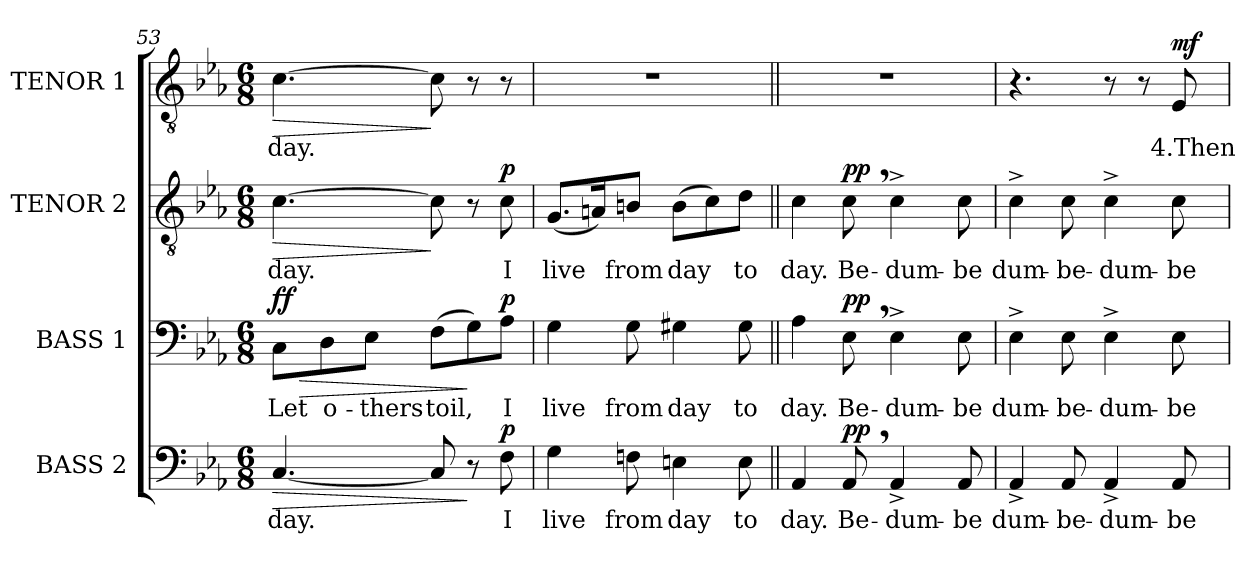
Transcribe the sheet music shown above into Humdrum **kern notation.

**kern	**text	**dynam	**kern	**text	**dynam	**kern	**text	**dynam	**kern	**text	**dynam
*part4	*part4	*part4	*part3	*part3	*part3	*part2	*part2	*part2	*part1	*part1	*part1
*staff4	*staff4	*staff4	*staff3	*staff3	*staff3	*staff2	*staff2	*staff2	*staff1	*staff1	*staff1
*I"BASS 2	*	*	*I"BASS 1	*	*	*I"TENOR 2	*	*	*I"TENOR 1	*	*
*I'B. 2	*	*	*I'B. 1	*	*	*I'T. 2	*	*	*I'T. 1	*	*
*clefF4	*	*	*clefF4	*	*	*clefGv2	*	*	*clefGv2	*	*
*	*	*	*	*	*	*ITrd7c12	*	*	*ITrd7c12	*	*
*k[b-e-a-]	*	*	*k[b-e-a-]	*	*	*k[b-e-a-]	*	*	*k[b-e-a-]	*	*
*c:	*	*	*c:	*	*	*c:	*	*	*c:	*	*
*M6/8	*	*	*M6/8	*	*	*M6/8	*	*	*M6/8	*	*
=53	=53	=53	=53	=53	=53	=53	=53	=53	=53	=53	=53
!	!LO:LY:b:color=#000000	!LO:HP:b	!	!	!	!	!	!	!	!	!
!	!	!	!	!LO:LY:b:color=#000000	!LO:HP:b	!	!	!	!	!	!
!	!	!	!	!	!	!	!LO:LY:b:color=#000000	!LO:HP:b	!	!	!
!	!	!	!	!	!	!	!	!	!	!LO:LY:b:color=#000000	!LO:HP:b
[4.Ci/	day.	>	8Ci\L	Let	> ff	[4.Ci\	day.	>	[4.Ci\	day.	>
!	!	!	!	!LO:LY:b:color=#000000	!	!	!	!	!	!	!
.	.	.	8Di\	o-	.	.	.	.	.	.	.
!	!	!	!	!LO:LY:b:color=#000000	!	!	!	!	!	!	!
.	.	.	8E-i\J	-thers	.	.	.	.	.	.	.
!	!	!	!	!LO:LY:b:color=#000000	!	!	!	!	!	!	!
8Ci/]	.	.	(8Fi\L	toil,	.	8Ci\]	.	]	8Ci\]	.	]
8r	.	]	8Gi\)	.	]	8r	.	.	8r	.	.
!	!LO:LY:b:color=#000000	!	!	!	!	!	!	!	!	!	!
!	!	!	!	!LO:LY:b:color=#000000	!	!	!	!	!	!	!
!	!	!	!	!	!	!	!LO:LY:b:color=#000000	!	!	!	!
8Fi\	I	p	8A-i\J	I	p	8Ci\	I	p	8r	.	.
!!LO:PB:g=z
=54	=54	=54	=54	=54	=54	=54	=54	=54	=54	=54	=54
!	!LO:LY:b:color=#000000	!	!	!	!	!	!	!	!	!	!
!	!	!	!	!LO:LY:b:color=#000000	!	!	!	!	!	!	!
!	!	!	!	!	!	!	!LO:LY:b:color=#000000	!	!LO:N:vis=1	!	!
4Gi\	live	.	4Gi\	live	.	(8.GGi/L	live	.	2.r	.	.
.	.	.	.	.	.	16AAni/k)	.	.	.	.	.
!	!LO:LY:b:color=#000000	!	!	!	!	!	!	!	!	!	!
!	!	!	!	!LO:LY:b:color=#000000	!	!	!	!	!	!	!
!	!	!	!	!	!	!	!LO:LY:b:color=#000000	!	!	!	!
8Fni\	from	.	8Gi\	from	.	8BBni/J	from	.	.	.	.
!	!LO:LY:b:color=#000000	!	!	!	!	!	!	!	!	!	!
!	!	!	!	!LO:LY:b:color=#000000	!	!	!	!	!	!	!
!	!	!	!	!	!	!	!LO:LY:b:color=#000000	!	!	!	!
4Eni\	day	.	4G#Xi\	day	.	(8BBi\L	day	.	.	.	.
.	.	.	.	.	.	8Ci\)	.	.	.	.	.
!	!LO:LY:b:color=#000000	!	!	!	!	!	!	!	!	!	!
!	!	!	!	!LO:LY:b:color=#000000	!	!	!	!	!	!	!
!	!	!	!	!	!	!	!LO:LY:b:color=#000000	!	!	!	!
8Ei\	to	.	8G#i\	to	.	8Di\J	to	.	.	.	.
=55||	=55||	=55||	=55||	=55||	=55||	=55||	=55||	=55||	=55||	=55||	=55||
*k[]	*	*	*k[]	*	*	*k[]	*	*	*k[]	*	*
*a:	*	*	*a:	*	*	*a:	*	*	*a:	*	*
!	!LO:LY:b:color=#000000	!	!	!	!	!	!	!	!	!	!
!	!	!	!	!LO:LY:b:color=#000000	!	!	!	!	!	!	!
!	!	!	!	!	!	!	!LO:LY:b:color=#000000	!	!LO:N:vis=1	!	!
4AAi/	day.	.	4Ai\	day.	.	4Ci\	day.	.	2.r	.	.
!	!LO:LY:b:color=#000000	!	!	!	!	!	!	!	!	!	!
!	!	!	!	!LO:LY:b:color=#000000	!	!	!	!	!	!	!
!	!	!	!	!	!	!	!LO:LY:b:color=#000000	!	!	!	!
8AA,i/	Be-	pp	8E,i\	Be-	pp	8C,i\	Be-	pp	.	.	.
!	!LO:LY:b:color=#000000	!	!	!	!	!	!	!	!	!	!
!	!	!	!	!LO:LY:b:color=#000000	!	!	!	!	!	!	!
!	!	!	!	!	!	!	!LO:LY:b:color=#000000	!	!	!	!
4AA^i/	-dum-	.	4E^i\	-dum-	.	4C^i\	-dum-	.	.	.	.
!	!LO:LY:b:color=#000000	!	!	!	!	!	!	!	!	!	!
!	!	!	!	!LO:LY:b:color=#000000	!	!	!	!	!	!	!
!	!	!	!	!	!	!	!LO:LY:b:color=#000000	!	!	!	!
8AAi/	-be	.	8Ei\	-be	.	8Ci\	-be	.	.	.	.
=56	=56	=56	=56	=56	=56	=56	=56	=56	=56	=56	=56
!	!LO:LY:b:color=#000000	!	!	!	!	!	!	!	!	!	!
!	!	!	!	!LO:LY:b:color=#000000	!	!	!	!	!	!	!
!	!	!	!	!	!	!	!LO:LY:b:color=#000000	!	!	!	!
4AA^i/	dum-	.	4E^i\	dum-	.	4C^i\	dum-	.	4.r	.	.
!	!LO:LY:b:color=#000000	!	!	!	!	!	!	!	!	!	!
!	!	!	!	!LO:LY:b:color=#000000	!	!	!	!	!	!	!
!	!	!	!	!	!	!	!LO:LY:b:color=#000000	!	!	!	!
8AAi/	-be-	.	8Ei\	-be-	.	8Ci\	-be-	.	.	.	.
!	!LO:LY:b:color=#000000	!	!	!	!	!	!	!	!	!	!
!	!	!	!	!LO:LY:b:color=#000000	!	!	!	!	!	!	!
!	!	!	!	!	!	!	!LO:LY:b:color=#000000	!	!	!	!
4AA^i/	-dum-	.	4E^i\	-dum-	.	4C^i\	-dum-	.	8r	.	.
.	.	.	.	.	.	.	.	.	8r	.	.
!	!LO:LY:b:color=#000000	!	!	!	!	!	!	!	!	!	!
!	!	!	!	!LO:LY:b:color=#000000	!	!	!	!	!	!	!
!	!	!	!	!	!	!	!LO:LY:b:color=#000000	!	!	!	!
!	!	!	!	!	!	!	!	!	!	!LO:LY:b:color=#000000	!
8AAi/	-be	.	8Ei\	-be	.	8Ci\	-be	.	8EEi/	4.Then	mf
=	=	=	=	=	=	=	=	=	=	=	=
*-	*-	*-	*-	*-	*-	*-	*-	*-	*-	*-	*-
